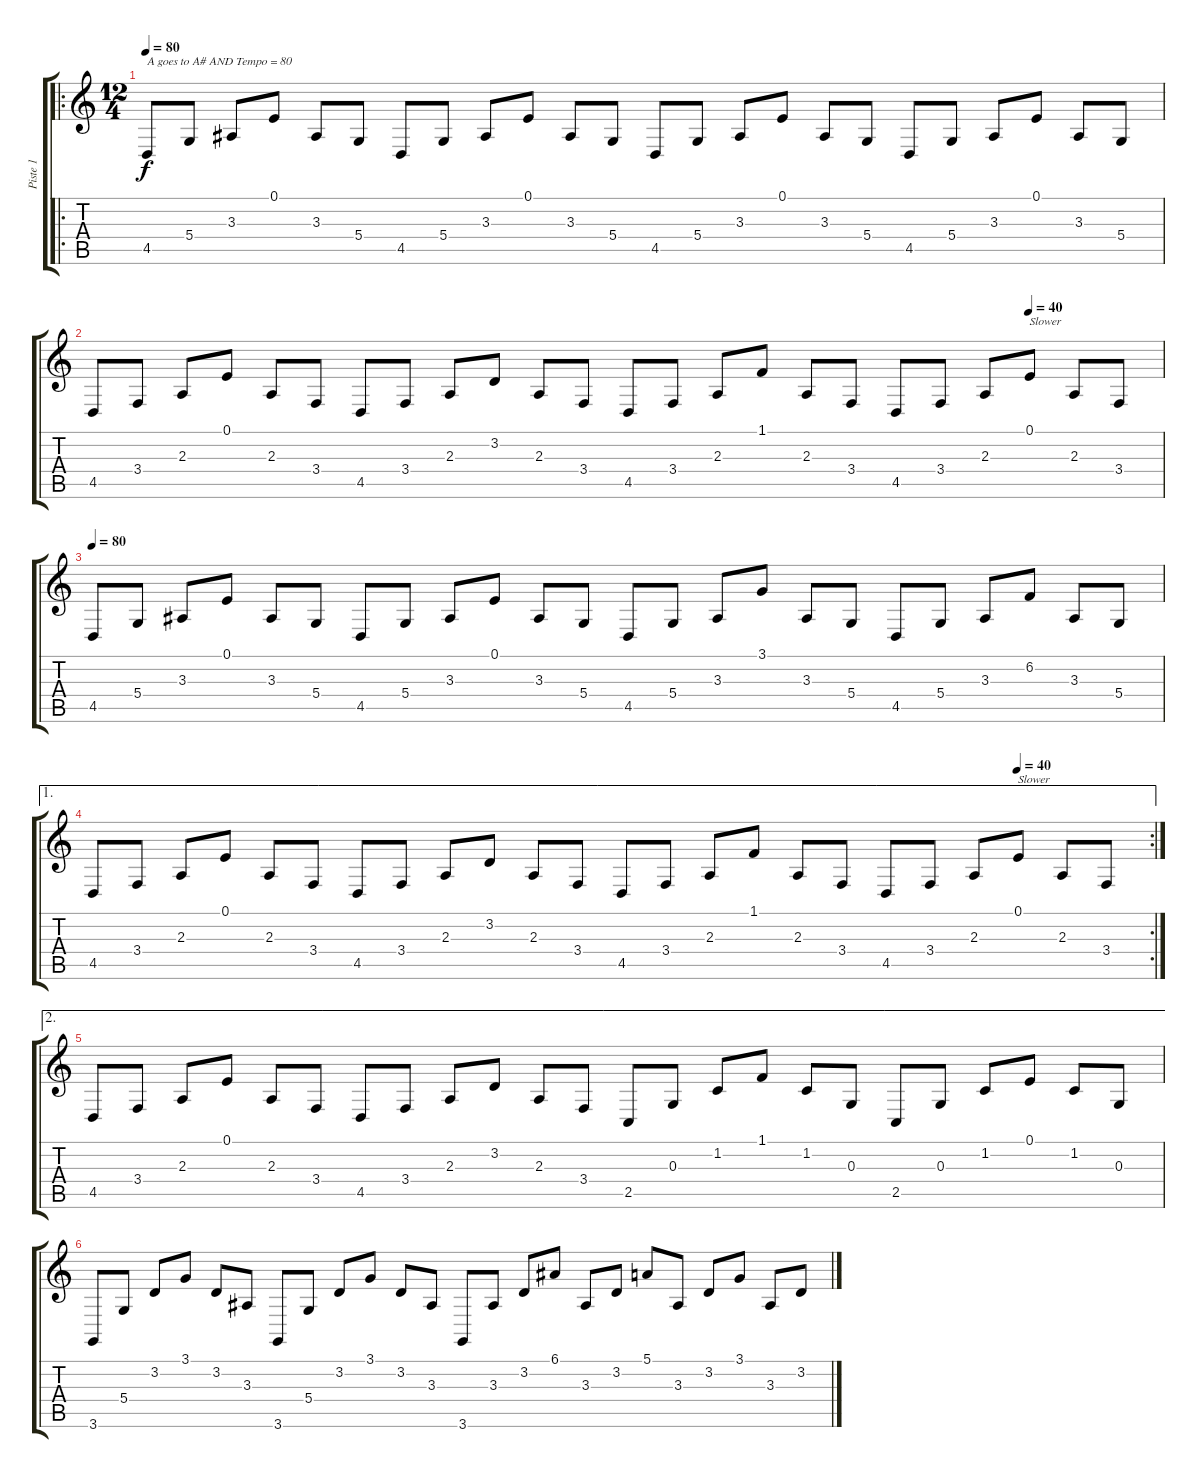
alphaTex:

\track ("Piste 1" "Piste 1") {instrument acousticgrandpiano}
\staff {score tabs}
\tuning (E4 B3 G3 D3 Bb2 E2) {hide}
\ro
\ts (12 4)
\tempo 80
\clef g2
\ks c
4.5.8{txt "A goes to A# AND Tempo = 80" dy f instrument acousticgrandpiano} 5.4.8 3.3.8 0.1.8 3.3.8 5.4.8 4.5.8 5.4.8 3.3.8 0.1.8 3.3.8 5.4.8 4.5.8 5.4.8 3.3.8 0.1.8 3.3.8 5.4.8 4.5.8 5.4.8 3.3.8 0.1.8 3.3.8 5.4.8 |
\tempo (40 0.875)
4.5.8 3.4.8 2.3.8 0.1.8 2.3.8 3.4.8 4.5.8 3.4.8 2.3.8 3.2.8 2.3.8 3.4.8 4.5.8 3.4.8 2.3.8 1.1.8 2.3.8 3.4.8 4.5.8 3.4.8 2.3.8 0.1.8{txt "Slower"} 2.3.8 3.4.8 |
\tempo 80
4.5.8 5.4.8 3.3.8 0.1.8 3.3.8 5.4.8 4.5.8 5.4.8 3.3.8 0.1.8 3.3.8 5.4.8 4.5.8 5.4.8 3.3.8 3.1.8 3.3.8 5.4.8 4.5.8 5.4.8 3.3.8 6.2.8 3.3.8 5.4.8 |
\ae 1
\rc 2
\tempo (40 0.875)
4.5.8 3.4.8 2.3.8 0.1.8 2.3.8 3.4.8 4.5.8 3.4.8 2.3.8 3.2.8 2.3.8 3.4.8 4.5.8 3.4.8 2.3.8 1.1.8 2.3.8 3.4.8 4.5.8 3.4.8 2.3.8 0.1.8{txt "Slower"} 2.3.8 3.4.8 |
\ae 2
4.5.8 3.4.8 2.3.8 0.1.8 2.3.8 3.4.8 4.5.8 3.4.8 2.3.8 3.2.8 2.3.8 3.4.8 2.5.8 0.3.8 1.2.8 1.1.8 1.2.8 0.3.8 2.5.8 0.3.8 1.2.8 0.1.8 1.2.8 0.3.8 |
3.6.8 5.4.8 3.2.8 3.1.8 3.2.8 3.3.8 3.6.8 5.4.8 3.2.8 3.1.8 3.2.8 3.3.8 3.6.8 3.3.8 3.2.8 6.1.8 3.3.8 3.2.8 5.1.8 3.3.8 3.2.8 3.1.8 3.3.8 3.2.8
